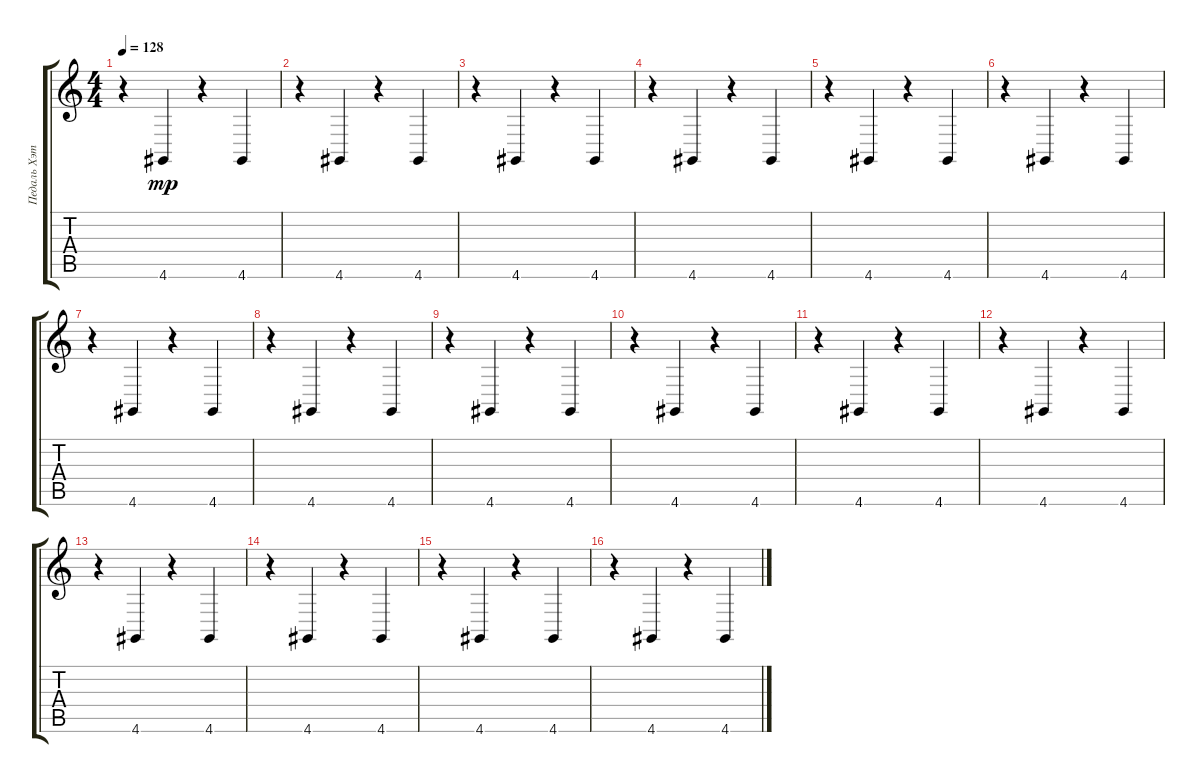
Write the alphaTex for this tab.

\track ("Педаль Хэт" "Педаль Хэт") {instrument acousticgrandpiano}
\staff {score tabs}
\tuning (E4 B3 G3 D3 A2 E2) {hide}
\ts (4 4)
\tempo 128
\clef g2
\ks c
r.4{dy mp} 4.6.4 r.4 4.6.4 |
r.4 4.6.4 r.4 4.6.4 |
r.4 4.6.4 r.4 4.6.4 |
r.4 4.6.4 r.4 4.6.4 |
r.4 4.6.4 r.4 4.6.4 |
r.4 4.6.4 r.4 4.6.4 |
r.4 4.6.4 r.4 4.6.4 |
r.4 4.6.4 r.4 4.6.4 |
r.4 4.6.4 r.4 4.6.4 |
r.4 4.6.4 r.4 4.6.4 |
r.4 4.6.4 r.4 4.6.4 |
r.4 4.6.4 r.4 4.6.4 |
r.4 4.6.4 r.4 4.6.4 |
r.4 4.6.4 r.4 4.6.4 |
r.4 4.6.4 r.4 4.6.4 |
r.4 4.6.4 r.4 4.6.4
